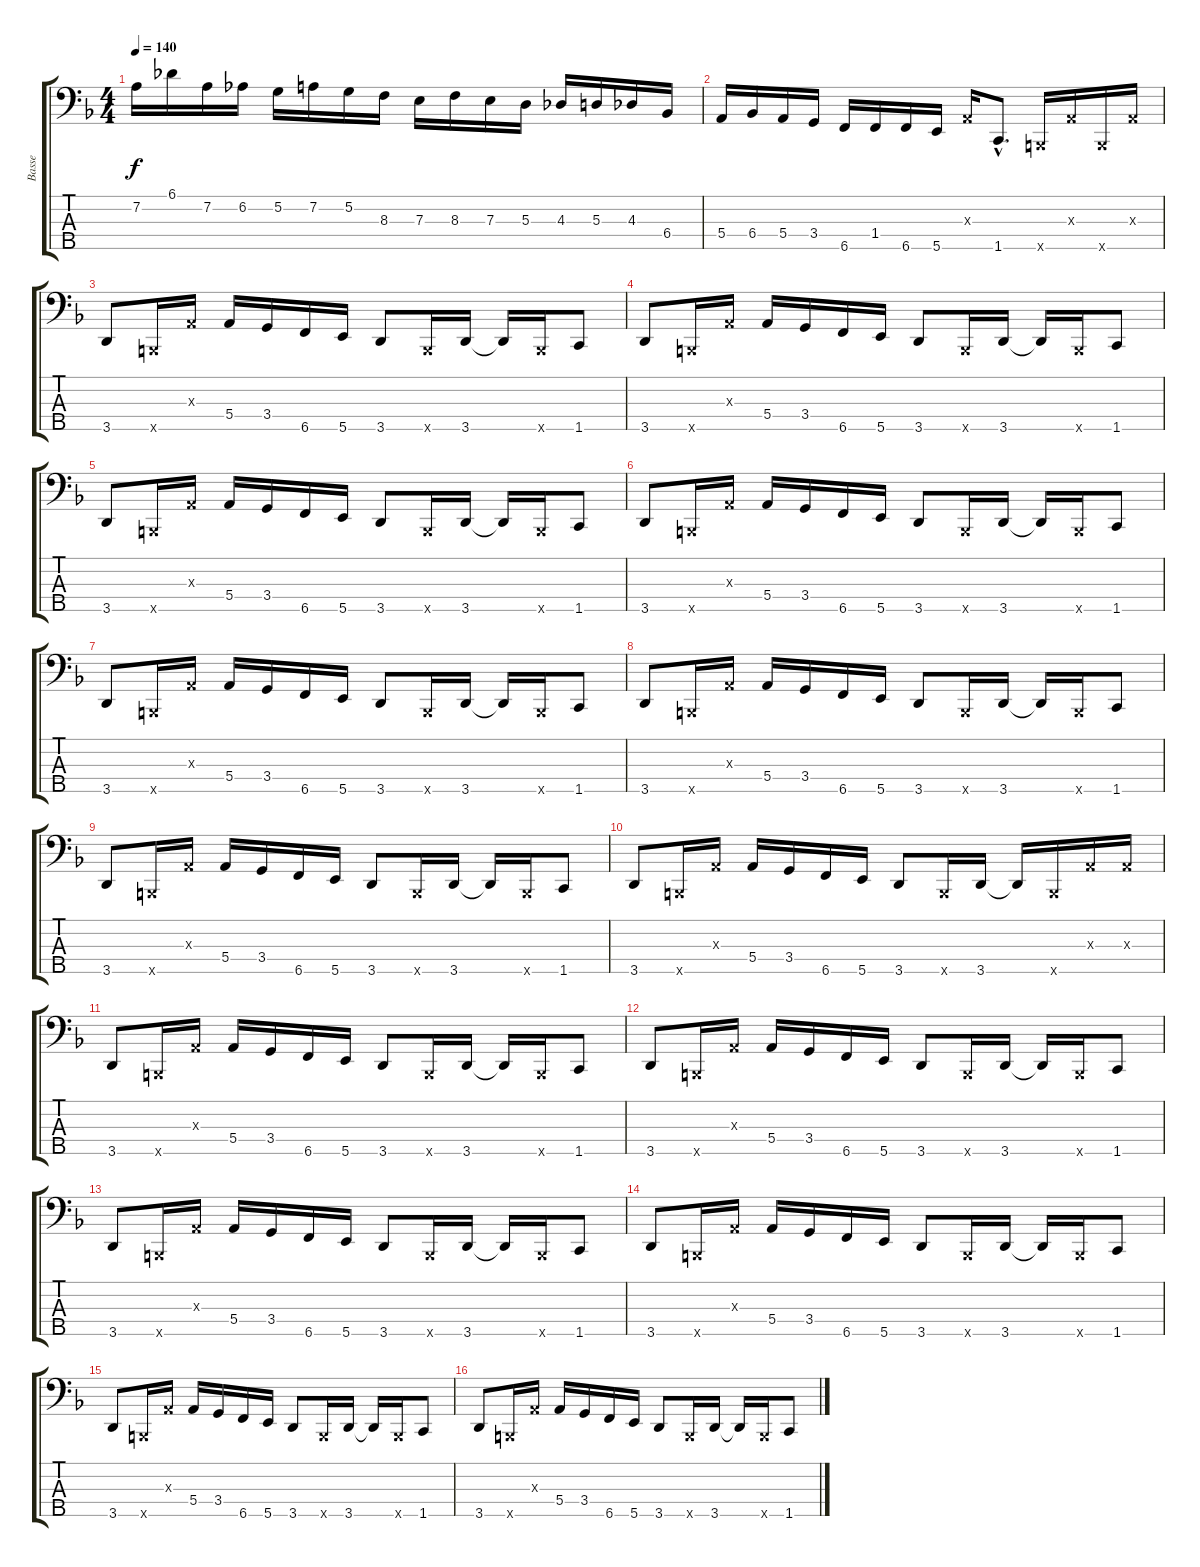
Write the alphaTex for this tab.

\track ("Basse" "Basse") {instrument electricbasspick}
\staff {score tabs}
\tuning (G2 D2 A1 E1 B0) {hide}
\ts (4 4)
\tempo 140
\clef f4
\ks f
7.2.16{dy f} 6.1.16 7.2.16 6.2.16 5.2.16 7.2.16 5.2.16 8.3.16 7.3.16 8.3.16 7.3.16 5.3.16 4.3.16 5.3.16 4.3.16 6.4.16 |
5.4.16 6.4.16 5.4.16 3.4.16 6.5.16 1.4.16 6.5.16 5.5.16 0.3{x}.16 1.5{hac}.8{d} 0.5{x}.16 0.3{x}.16 0.5{x}.16 0.3{x}.16 |
3.5.8 0.5{x}.16 0.3{x}.16 5.4.16 3.4.16 6.5.16 5.5.16 3.5.8 0.5{x}.16 3.5.16 3.5{t}.16 0.5{x}.16 1.5.8 |
3.5.8 0.5{x}.16 0.3{x}.16 5.4.16 3.4.16 6.5.16 5.5.16 3.5.8 0.5{x}.16 3.5.16 3.5{t}.16 0.5{x}.16 1.5.8 |
3.5.8 0.5{x}.16 0.3{x}.16 5.4.16 3.4.16 6.5.16 5.5.16 3.5.8 0.5{x}.16 3.5.16 3.5{t}.16 0.5{x}.16 1.5.8 |
3.5.8 0.5{x}.16 0.3{x}.16 5.4.16 3.4.16 6.5.16 5.5.16 3.5.8 0.5{x}.16 3.5.16 3.5{t}.16 0.5{x}.16 1.5.8 |
3.5.8 0.5{x}.16 0.3{x}.16 5.4.16 3.4.16 6.5.16 5.5.16 3.5.8 0.5{x}.16 3.5.16 3.5{t}.16 0.5{x}.16 1.5.8 |
3.5.8 0.5{x}.16 0.3{x}.16 5.4.16 3.4.16 6.5.16 5.5.16 3.5.8 0.5{x}.16 3.5.16 3.5{t}.16 0.5{x}.16 1.5.8 |
3.5.8 0.5{x}.16 0.3{x}.16 5.4.16 3.4.16 6.5.16 5.5.16 3.5.8 0.5{x}.16 3.5.16 3.5{t}.16 0.5{x}.16 1.5.8 |
3.5.8 0.5{x}.16 0.3{x}.16 5.4.16 3.4.16 6.5.16 5.5.16 3.5.8 0.5{x}.16 3.5.16 3.5{t}.16 0.5{x}.16 0.3{x}.16 0.3{x}.16 |
3.5.8 0.5{x}.16 0.3{x}.16 5.4.16 3.4.16 6.5.16 5.5.16 3.5.8 0.5{x}.16 3.5.16 3.5{t}.16 0.5{x}.16 1.5.8 |
3.5.8 0.5{x}.16 0.3{x}.16 5.4.16 3.4.16 6.5.16 5.5.16 3.5.8 0.5{x}.16 3.5.16 3.5{t}.16 0.5{x}.16 1.5.8 |
3.5.8 0.5{x}.16 0.3{x}.16 5.4.16 3.4.16 6.5.16 5.5.16 3.5.8 0.5{x}.16 3.5.16 3.5{t}.16 0.5{x}.16 1.5.8 |
3.5.8 0.5{x}.16 0.3{x}.16 5.4.16 3.4.16 6.5.16 5.5.16 3.5.8 0.5{x}.16 3.5.16 3.5{t}.16 0.5{x}.16 1.5.8 |
3.5.8 0.5{x}.16 0.3{x}.16 5.4.16 3.4.16 6.5.16 5.5.16 3.5.8 0.5{x}.16 3.5.16 3.5{t}.16 0.5{x}.16 1.5.8 |
3.5.8 0.5{x}.16 0.3{x}.16 5.4.16 3.4.16 6.5.16 5.5.16 3.5.8 0.5{x}.16 3.5.16 3.5{t}.16 0.5{x}.16 1.5.8
